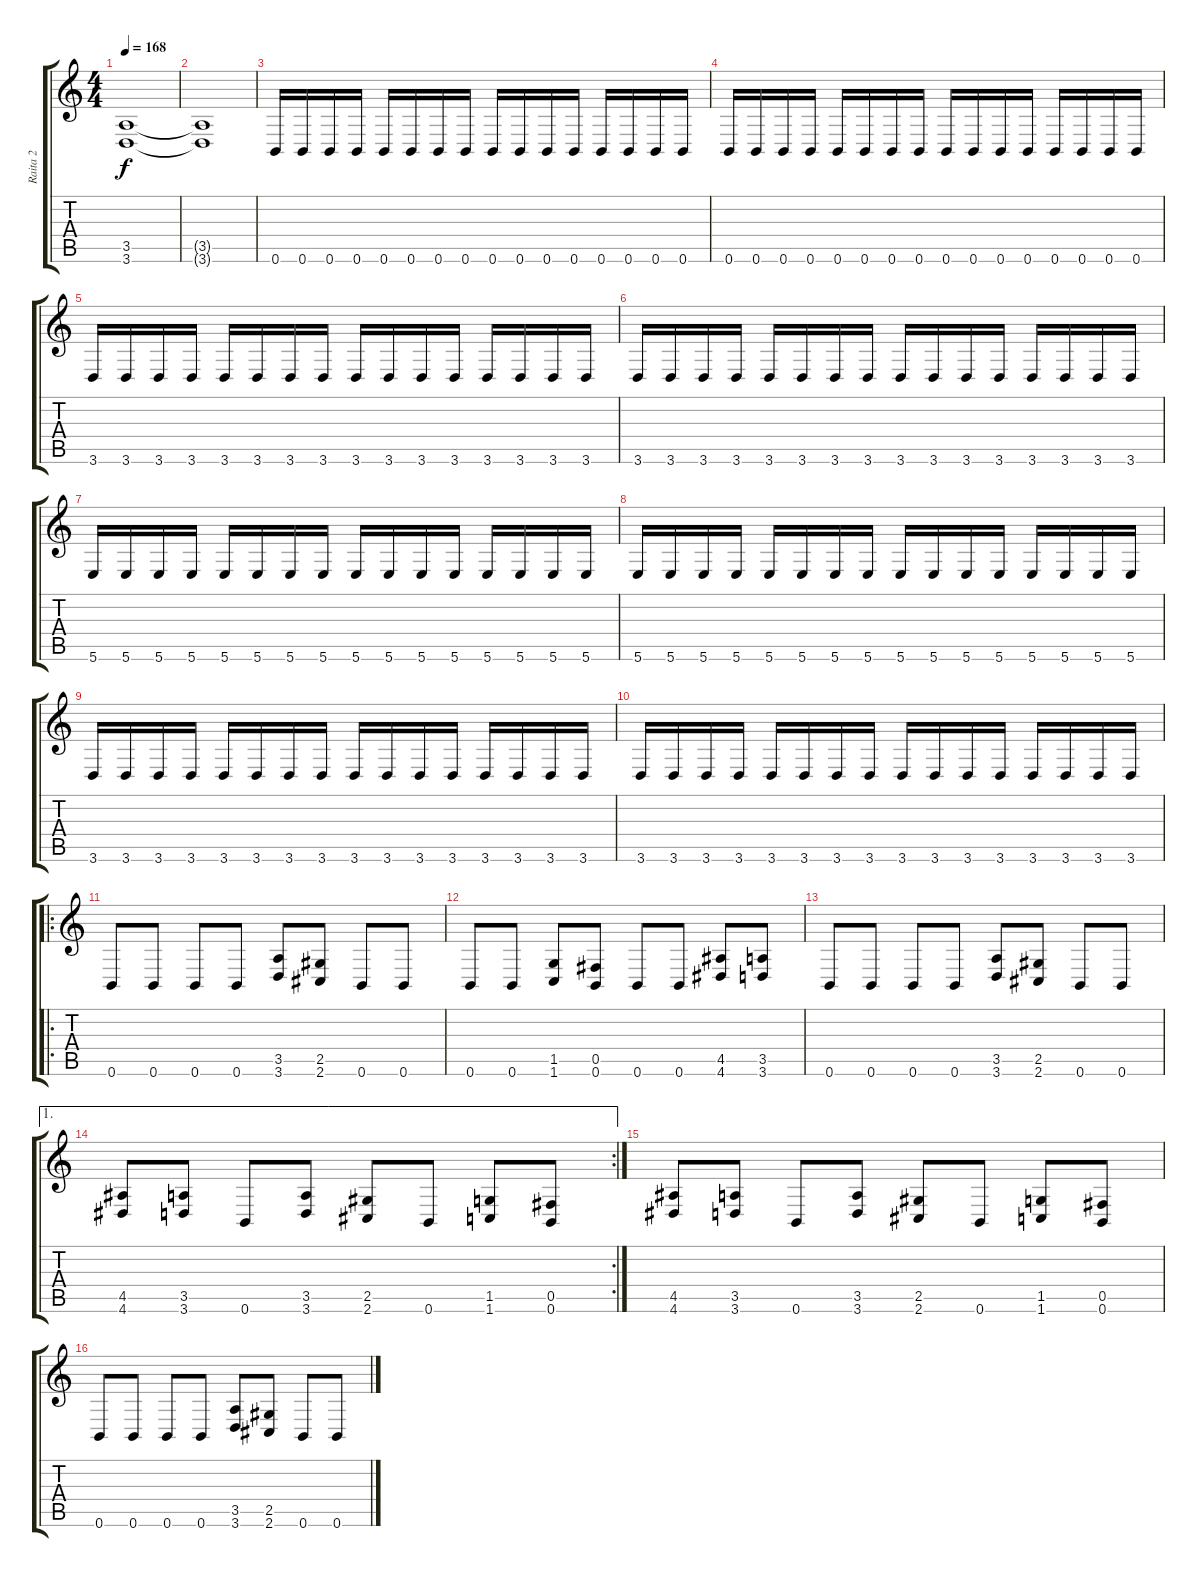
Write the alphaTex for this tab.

\track ("Raita 2" "Raita 2") {instrument distortionguitar}
\staff {score tabs}
\tuning (Db4 Ab3 E3 B2 Gb2 B1) {hide}
\ts (4 4)
\tempo 168
\clef g2
\ks c
(3.5 3.6).1{dy f} |
(3.5{t} 3.6{t}).1 |
0.6.16 0.6.16 0.6.16 0.6.16 0.6.16 0.6.16 0.6.16 0.6.16 0.6.16 0.6.16 0.6.16 0.6.16 0.6.16 0.6.16 0.6.16 0.6.16 |
0.6.16 0.6.16 0.6.16 0.6.16 0.6.16 0.6.16 0.6.16 0.6.16 0.6.16 0.6.16 0.6.16 0.6.16 0.6.16 0.6.16 0.6.16 0.6.16 |
3.6.16 3.6.16 3.6.16 3.6.16 3.6.16 3.6.16 3.6.16 3.6.16 3.6.16 3.6.16 3.6.16 3.6.16 3.6.16 3.6.16 3.6.16 3.6.16 |
3.6.16 3.6.16 3.6.16 3.6.16 3.6.16 3.6.16 3.6.16 3.6.16 3.6.16 3.6.16 3.6.16 3.6.16 3.6.16 3.6.16 3.6.16 3.6.16 |
5.6.16 5.6.16 5.6.16 5.6.16 5.6.16 5.6.16 5.6.16 5.6.16 5.6.16 5.6.16 5.6.16 5.6.16 5.6.16 5.6.16 5.6.16 5.6.16 |
5.6.16 5.6.16 5.6.16 5.6.16 5.6.16 5.6.16 5.6.16 5.6.16 5.6.16 5.6.16 5.6.16 5.6.16 5.6.16 5.6.16 5.6.16 5.6.16 |
3.6.16 3.6.16 3.6.16 3.6.16 3.6.16 3.6.16 3.6.16 3.6.16 3.6.16 3.6.16 3.6.16 3.6.16 3.6.16 3.6.16 3.6.16 3.6.16 |
3.6.16 3.6.16 3.6.16 3.6.16 3.6.16 3.6.16 3.6.16 3.6.16 3.6.16 3.6.16 3.6.16 3.6.16 3.6.16 3.6.16 3.6.16 3.6.16 |
\ro
0.6.8 0.6.8 0.6.8 0.6.8 (3.5 3.6).8 (2.5 2.6).8 0.6.8 0.6.8 |
0.6.8 0.6.8 (1.5 1.6).8 (0.5 0.6).8 0.6.8 0.6.8 (4.5 4.6).8 (3.5 3.6).8 |
0.6.8 0.6.8 0.6.8 0.6.8 (3.5 3.6).8 (2.5 2.6).8 0.6.8 0.6.8 |
\ae 1
\rc 2
(4.5 4.6).8 (3.5 3.6).8 0.6.8 (3.5 3.6).8 (2.5 2.6).8 0.6.8 (1.5 1.6).8 (0.5 0.6).8 |
(4.5 4.6).8 (3.5 3.6).8 0.6.8 (3.5 3.6).8 (2.5 2.6).8 0.6.8 (1.5 1.6).8 (0.5 0.6).8 |
0.6.8 0.6.8 0.6.8 0.6.8 (3.5 3.6).8 (2.5 2.6).8 0.6.8 0.6.8
